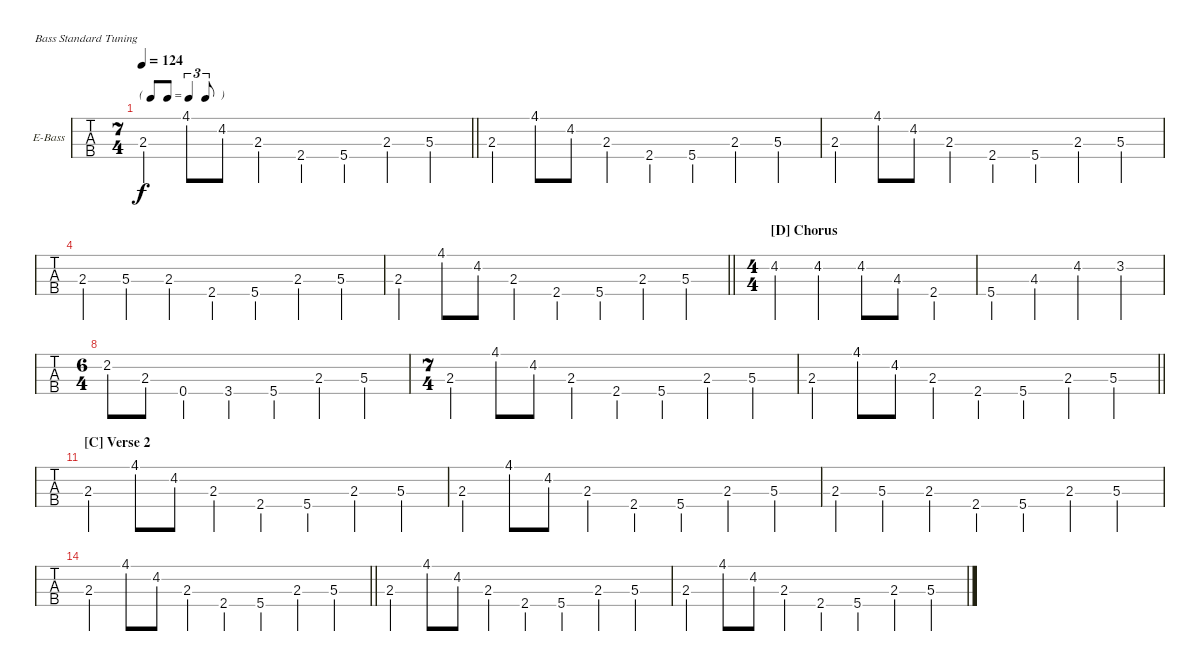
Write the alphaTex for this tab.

\bracketExtendMode nobrackets
\firstSystemTrackNameOrientation horizontal
\otherSystemsTrackNameOrientation horizontal
\defaultBarNumberDisplay FirstOfSystem
\track ("Bass" "E-Bass") {instrument electricbassfinger}
\staff {tabs}
\tuning (G2 D2 A1 E1)
\ts (7 4)
\tf triplet8th
\tempo 124
\clef f4
\barLineRight lightlight
\ks d
2.3.4{dy f} 4.1.8 4.2.8 2.3{st}.4 2.4.4 5.4.4 2.3{st}.4 5.3.4 |
2.3.4 4.1.8 4.2.8 2.3{st}.4 2.4.4 5.4.4 2.3{st}.4 5.3.4 |
2.3.4 4.1.8 4.2.8 2.3{st}.4 2.4.4 5.4.4 2.3{st}.4 5.3.4 |
2.3{st}.4 5.3.4 2.3{st}.4 2.4.4 5.4.4 2.3{st}.4 5.3.4 |
\barLineRight lightlight
2.3.4 4.1.8 4.2.8 2.3{st}.4 2.4.4 5.4.4 2.3{st}.4 5.3.4 |
\ts (4 4)
\beaming (8 2 2 2 2)
\section ("D" "Chorus")
4.2.4 4.2.4 4.2{st}.8 4.3.8 2.4.4 |
5.4.4 4.3.4 4.2{st}.4 3.2{st}.4 |
\ts (6 4)
\beaming (8 6 6)
2.2.8 2.3.8 0.4.4 3.4.4 5.4.4 2.3.4 5.3.4 |
\ts (7 4)
\beaming (8 6 4 4)
2.3.4 4.1.8 4.2.8 2.3{st}.4 2.4.4 5.4.4 2.3{st}.4 5.3.4 |
\barLineRight lightlight
2.3.4 4.1.8 4.2.8 2.3{st}.4 2.4.4 5.4.4 2.3{st}.4 5.3.4 |
\section ("C" "Verse 2")
2.3.4 4.1.8 4.2.8 2.3{st}.4 2.4.4 5.4.4 2.3{st}.4 5.3.4 |
2.3.4 4.1.8 4.2.8 2.3{st}.4 2.4.4 5.4.4 2.3{st}.4 5.3.4 |
2.3{st}.4 5.3.4 2.3{st}.4 2.4.4 5.4.4 2.3{st}.4 5.3.4 |
\barLineRight lightlight
2.3.4 4.1.8 4.2.8 2.3{st}.4 2.4.4 5.4.4 2.3{st}.4 5.3.4 |
2.3.4 4.1.8 4.2.8 2.3{st}.4 2.4.4 5.4.4 2.3{st}.4 5.3.4 |
2.3.4 4.1.8 4.2.8 2.3{st}.4 2.4.4 5.4.4 2.3{st}.4 5.3.4
